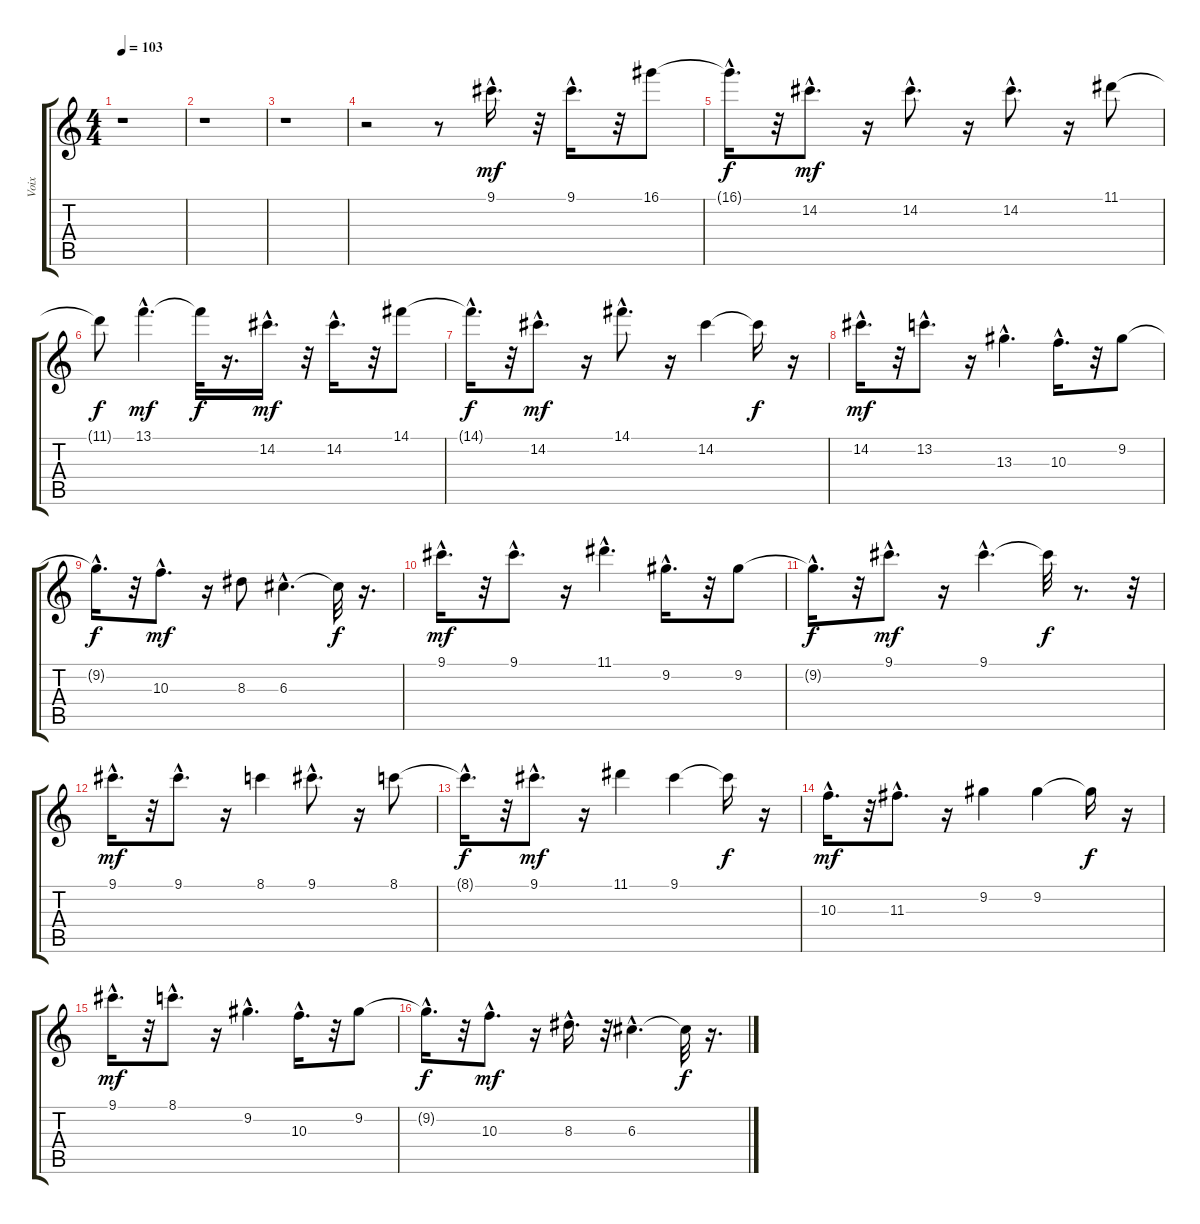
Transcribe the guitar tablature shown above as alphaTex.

\track ("Voix" "Voix") {instrument electricguitarjazz}
\staff {score tabs}
\tuning (E4 B3 G3 D3 A2 E2) {hide}
\ts (4 4)
\tempo 103
\clef g2
\ks c
r.1{dy f} |
r.1 |
r.1 |
r.2 r.8 9.1{hac}.16{d dy mf} r.32 9.1{hac}.16{d} r.32 16.1.8 |
16.1{hac t}.16{d dy f} r.32 14.2{hac}.8{d dy mf} r.16 14.2{hac}.8{d} r.16 14.2{hac}.8{d} r.16 11.1.8 |
11.1{t}.8{dy f} 13.1{hac}.4{d dy mf} 13.1{t}.32{dy f} r.16{d} 14.2{hac}.16{d dy mf} r.32 14.2{hac}.16{d} r.32 14.1.8 |
14.1{hac t}.16{d dy f} r.32 14.2{hac}.8{d dy mf} r.16 14.1{hac}.8{d} r.16 14.2.4 14.2{t}.16{dy f} r.16 |
14.2{hac}.16{d dy mf} r.32 13.2{hac}.8{d} r.16 13.3{hac}.4{d} 10.3{hac}.16{d} r.32 9.2.8 |
9.2{hac t}.16{d dy f} r.32 10.3{hac}.8{d dy mf} r.16 8.3.8 6.3{hac}.4{d} 6.3{t}.32{dy f} r.16{d} |
9.1{hac}.16{d dy mf} r.32 9.1{hac}.8{d} r.16 11.1{hac}.4{d} 9.2{hac}.16{d} r.32 9.2.8 |
9.2{hac t}.16{d dy f} r.32 9.1{hac}.8{d dy mf} r.16 9.1{hac}.4{d} 9.1{t}.32{dy f} r.8{d} r.32 |
9.1{hac}.16{d dy mf} r.32 9.1{hac}.8{d} r.16 8.1.4 9.1{hac}.8{d} r.16 8.1.8 |
8.1{hac t}.16{d dy f} r.32 9.1{hac}.8{d dy mf} r.16 11.1.4 9.1.4 9.1{t}.16{dy f} r.16 |
10.3{hac}.16{d dy mf} r.32 11.3{hac}.8{d} r.16 9.2.4 9.2.4 9.2{t}.16{dy f} r.16 |
9.1{hac}.16{d dy mf} r.32 8.1{hac}.8{d} r.16 9.2{hac}.4{d} 10.3{hac}.16{d} r.32 9.2.8 |
9.2{hac t}.16{d dy f} r.32 10.3{hac}.8{d dy mf} r.16 8.3{hac}.16{d} r.32 6.3{hac}.4{d} 6.3{t}.32{dy f} r.16{d}
